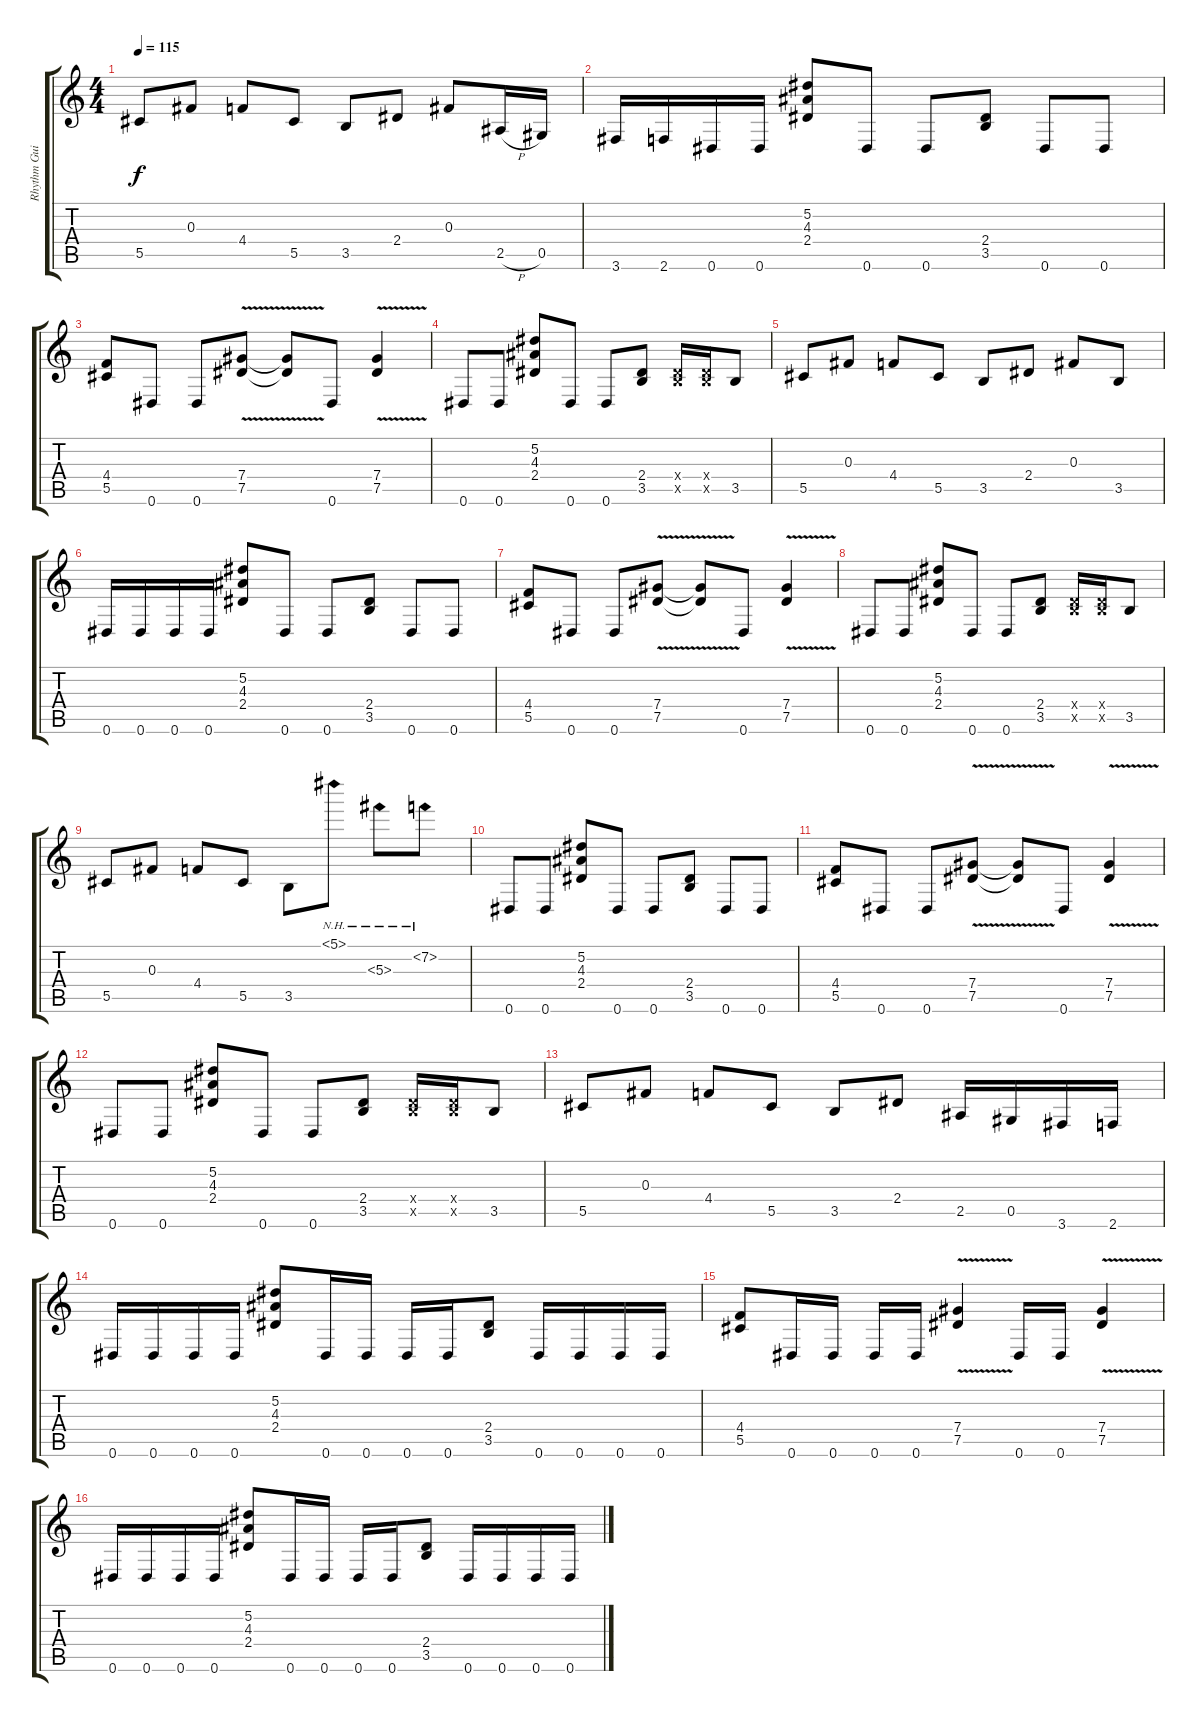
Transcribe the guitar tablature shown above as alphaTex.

\track ("Rhythm Guitar" "Rhythm Gui") {instrument overdrivenguitar}
\staff {score tabs}
\tuning (Eb4 Bb3 Gb3 Db3 Ab2 Eb2) {hide}
\ts (4 4)
\tempo 115
\clef g2
\ks c
5.5.8{dy f} 0.3.8 4.4.8 5.5.8 3.5.8 2.4.8 0.3.8 2.5{h}.16 0.5.16 |
3.6.16 2.6.16 0.6.16 0.6.16 (5.2 4.3 2.4).8 0.6.8 0.6.8 (2.4 3.5).8 0.6.8 0.6.8 |
(4.4 5.5).8 0.6.8 0.6.8 (7.4{v} 7.5{v}).8 (7.4{t} 7.5{t}).8 0.6.8 (7.4{v} 7.5{v}).4 |
0.6.8 0.6.8 (5.2 4.3 2.4).8 0.6.8 0.6.8 (2.4 3.5).8 (2.4{x} 3.5{x}).16 (2.4{x} 3.5{x}).16 3.5.8 |
5.5.8 0.3.8 4.4.8 5.5.8 3.5.8 2.4.8 0.3.8 3.5.8 |
0.6.16 0.6.16 0.6.16 0.6.16 (5.2 4.3 2.4).8 0.6.8 0.6.8 (2.4 3.5).8 0.6.8 0.6.8 |
(4.4 5.5).8 0.6.8 0.6.8 (7.4{v} 7.5{v}).8 (7.4{t} 7.5{t}).8 0.6.8 (7.4{v} 7.5{v}).4 |
0.6.8 0.6.8 (5.2 4.3 2.4).8 0.6.8 0.6.8 (2.4 3.5).8 (2.4{x} 3.5{x}).16 (2.4{x} 3.5{x}).16 3.5.8 |
5.5.8 0.3.8 4.4.8 5.5.8 3.5.8 5.1{nh}.8 5.3{nh}.8 7.2{nh}.8 |
0.6.8 0.6.8 (5.2 4.3 2.4).8 0.6.8 0.6.8 (2.4 3.5).8 0.6.8 0.6.8 |
(4.4 5.5).8 0.6.8 0.6.8 (7.4{v} 7.5{v}).8 (7.4{t} 7.5{t}).8 0.6.8 (7.4{v} 7.5{v}).4 |
0.6.8 0.6.8 (5.2 4.3 2.4).8 0.6.8 0.6.8 (2.4 3.5).8 (2.4{x} 3.5{x}).16 (2.4{x} 3.5{x}).16 3.5.8 |
5.5.8 0.3.8 4.4.8 5.5.8 3.5.8 2.4.8 2.5.16 0.5.16 3.6.16 2.6.16 |
0.6.16 0.6.16 0.6.16 0.6.16 (5.2 4.3 2.4).8 0.6.16 0.6.16 0.6.16 0.6.16 (2.4 3.5).8 0.6.16 0.6.16 0.6.16 0.6.16 |
(4.4 5.5).8 0.6.16 0.6.16 0.6.16 0.6.16 (7.4{v} 7.5{v}).4 0.6.16 0.6.16 (7.4{v} 7.5{v}).4 |
0.6.16 0.6.16 0.6.16 0.6.16 (5.2 4.3 2.4).8 0.6.16 0.6.16 0.6.16 0.6.16 (2.4 3.5).8 0.6.16 0.6.16 0.6.16 0.6.16
